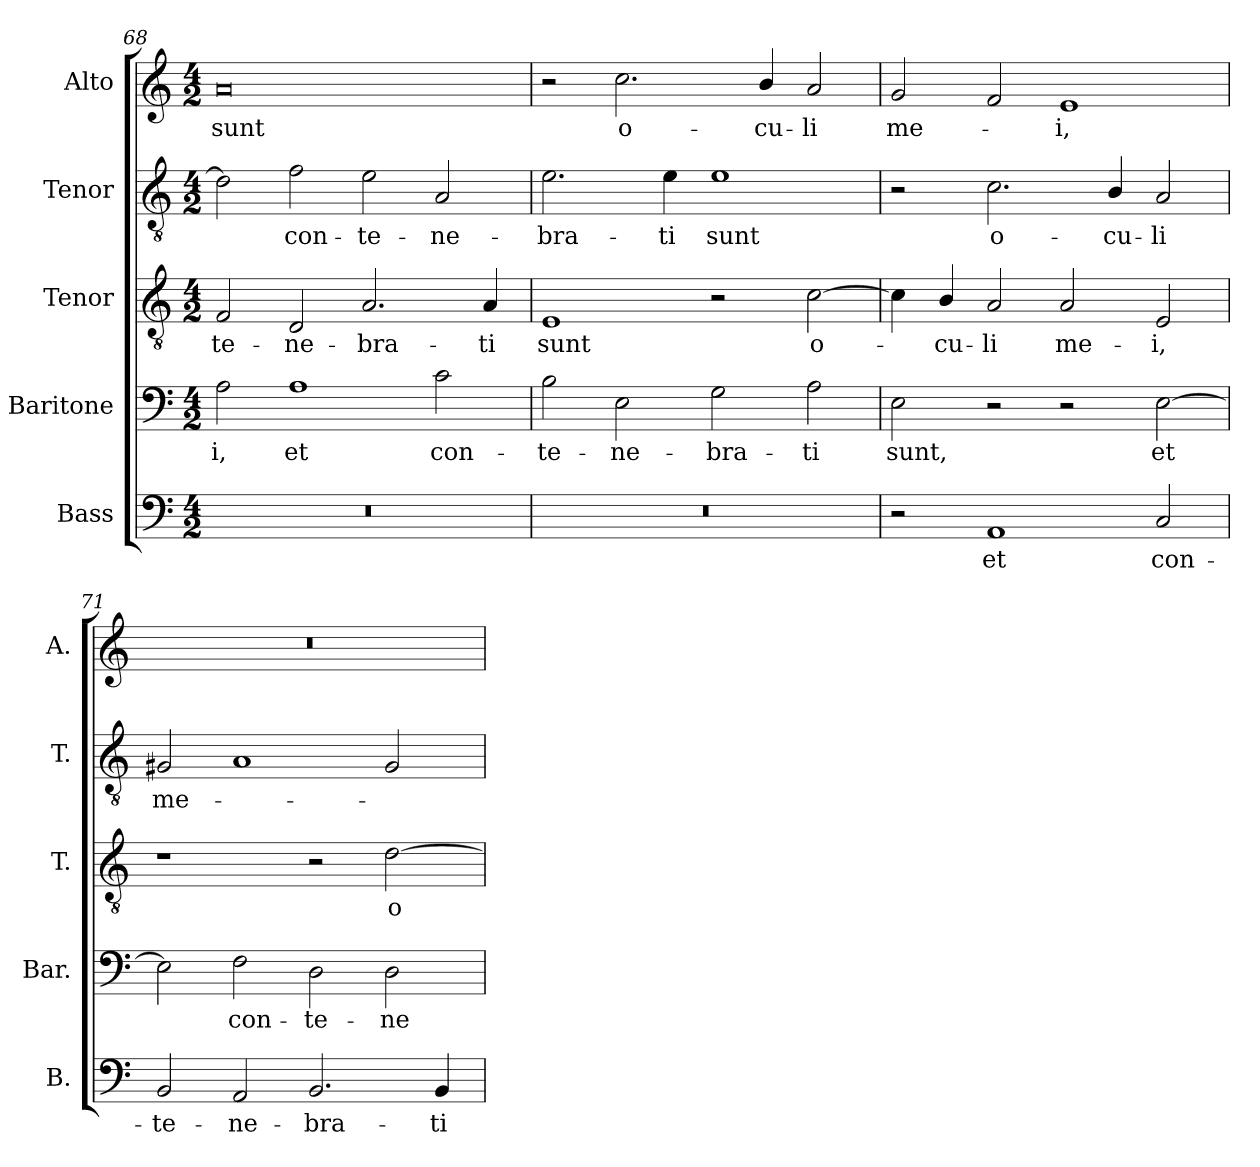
**kern	**text	**kern	**text	**kern	**text	**kern	**text	**kern	**text
*part5	*part5	*part4	*part4	*part3	*part3	*part2	*part2	*part1	*part1
*staff5	*staff5	*staff4	*staff4	*staff3	*staff3	*staff2	*staff2	*staff1	*staff1
*I"Bass	*	*I"Baritone	*	*I"Tenor	*	*I"Tenor	*	*I"Alto	*
*I'B.	*	*I'Bar.	*	*I'T.	*	*I'T.	*	*I'A.	*
*clefF4	*	*clefF4	*	*clefGv2	*	*clefGv2	*	*clefG2	*
*	*	*	*	*ITrd7c12	*	*ITrd7c12	*	*	*
*k[]	*	*k[]	*	*k[]	*	*k[]	*	*k[]	*
*C:	*	*C:	*	*C:	*	*C:	*	*C:	*
*M4/2	*	*M4/2	*	*M4/2	*	*M4/2	*	*M4/2	*
=68	=68	=68	=68	=68	=68	=68	=68	=68	=68
!LO:N:vis=1	!	!	!	!	!	!	!	!	!
!	!	!	!LO:LY:b:color=#000000	!	!	!	!	!	!
!	!	!	!	!	!LO:LY:b:color=#000000	!	!	!	!
!	!	!	!	!	!	!	!	!	!LO:LY:b:color=#000000
0r	.	2Ai\	-i,	2FFi/	-te-	2Di\]	.	0ai	sunt
!	!	!	!LO:LY:b:color=#000000	!	!	!	!	!	!
!	!	!	!	!	!LO:LY:b:color=#000000	!	!	!	!
!	!	!	!	!	!	!	!LO:LY:b:color=#000000	!	!
.	.	1Ai	et	2DDi/	-ne-	2Fi\	con-	.	.
!	!	!	!	!	!LO:LY:b:color=#000000	!	!	!	!
!	!	!	!	!	!	!	!LO:LY:b:color=#000000	!	!
.	.	.	.	2.AAi/	-bra-	2Ei\	-te-	.	.
!	!	!	!LO:LY:b:color=#000000	!	!	!	!	!	!
!	!	!	!	!	!	!	!LO:LY:b:color=#000000	!	!
.	.	2ci\	con-	.	.	2AAi/	-ne-	.	.
!	!	!	!	!	!LO:LY:b:color=#000000	!	!	!	!
.	.	.	.	4AAi/	-ti	.	.	.	.
!!LO:LB:g=z
=69	=69	=69	=69	=69	=69	=69	=69	=69	=69
!LO:N:vis=1	!	!	!	!	!	!	!	!	!
!	!	!	!LO:LY:b:color=#000000	!	!	!	!	!	!
!	!	!	!	!	!LO:LY:b:color=#000000	!	!	!	!
!	!	!	!	!	!	!	!LO:LY:b:color=#000000	!	!
0r	.	2Bi\	-te-	1EEi	sunt	2.Ei\	-bra-	2r	.
!	!	!	!LO:LY:b:color=#000000	!	!	!	!	!	!
!	!	!	!	!	!	!	!	!	!LO:LY:b:color=#000000
.	.	2Ei\	-ne-	.	.	.	.	2.cci\	o-
!	!	!	!	!	!	!	!LO:LY:b:color=#000000	!	!
.	.	.	.	.	.	4Ei\	-ti	.	.
!	!	!	!LO:LY:b:color=#000000	!	!	!	!	!	!
!	!	!	!	!	!	!	!LO:LY:b:color=#000000	!	!
.	.	2Gi\	-bra-	2r	.	1Ei	sunt	.	.
!	!	!	!	!	!	!	!	!	!LO:LY:b:color=#000000
.	.	.	.	.	.	.	.	4bi/	-cu-
!	!	!	!LO:LY:b:color=#000000	!	!	!	!	!	!
!	!	!	!	!	!LO:LY:b:color=#000000	!	!	!	!
!	!	!	!	!	!	!	!	!	!LO:LY:b:color=#000000
.	.	2Ai\	-ti	[2Ci\	o-	.	.	2ai/	-li
=70	=70	=70	=70	=70	=70	=70	=70	=70	=70
!	!	!	!LO:LY:b:color=#000000	!	!	!	!	!	!
!	!	!	!	!	!	!	!	!	!LO:LY:b:color=#000000
2r	.	2Ei\	sunt,	4Ci\]	.	2r	.	2gi/	me-
!	!	!	!	!	!LO:LY:b:color=#000000	!	!	!	!
.	.	.	.	4BBi/	-cu-	.	.	.	.
!	!LO:LY:b:color=#000000	!	!	!	!	!	!	!	!
!	!	!	!	!	!LO:LY:b:color=#000000	!	!	!	!
!	!	!	!	!	!	!	!LO:LY:b:color=#000000	!	!
1AAi	et	2r	.	2AAi/	-li	2.Ci\	o-	2fi/	.
!	!	!	!	!	!LO:LY:b:color=#000000	!	!	!	!
!	!	!	!	!	!	!	!	!	!LO:LY:b:color=#000000
.	.	2r	.	2AAi/	me-	.	.	1ei	-i,
!	!	!	!	!	!	!	!LO:LY:b:color=#000000	!	!
.	.	.	.	.	.	4BBi/	-cu-	.	.
!	!LO:LY:b:color=#000000	!	!	!	!	!	!	!	!
!	!	!	!LO:LY:b:color=#000000	!	!	!	!	!	!
!	!	!	!	!	!LO:LY:b:color=#000000	!	!	!	!
!	!	!	!	!	!	!	!LO:LY:b:color=#000000	!	!
2Ci/	con-	[2Ei\	et	2EEi/	-i,	2AAi/	-li	.	.
=71	=71	=71	=71	=71	=71	=71	=71	=71	=71
!	!LO:LY:b:color=#000000	!	!	!	!	!	!	!	!
!	!	!	!	!	!	!	!LO:LY:b:color=#000000	!LO:N:vis=1	!
2BBi/	-te-	2Ei\]	.	1r	.	2GG#Xi/	me-	0r	.
!	!LO:LY:b:color=#000000	!	!	!	!	!	!	!	!
!	!	!	!LO:LY:b:color=#000000	!	!	!	!	!	!
2AAi/	-ne-	2Fi\	con-	.	.	1AAi	.	.	.
!	!LO:LY:b:color=#000000	!	!	!	!	!	!	!	!
!	!	!	!LO:LY:b:color=#000000	!	!	!	!	!	!
2.BBi/	-bra-	2Di\	-te-	2r	.	.	.	.	.
!	!	!	!LO:LY:b:color=#000000	!	!	!	!	!	!
!	!	!	!	!	!LO:LY:b:color=#000000	!	!	!	!
.	.	2Di\	-ne-	[2Di\	o-	2GG#i/	.	.	.
!	!LO:LY:b:color=#000000	!	!	!	!	!	!	!	!
4BBi/	-ti	.	.	.	.	.	.	.	.
=	=	=	=	=	=	=	=	=	=
*-	*-	*-	*-	*-	*-	*-	*-	*-	*-
